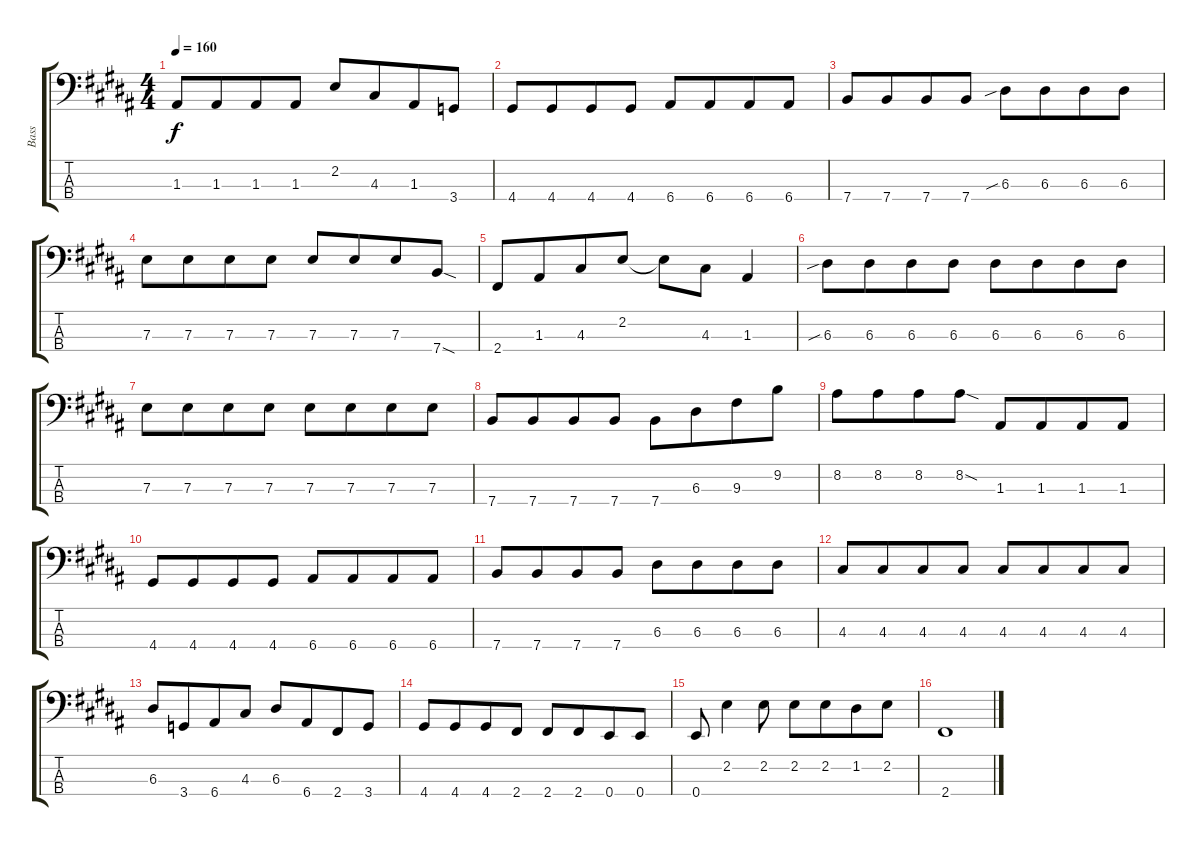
\track ("Bass" "Bass") {instrument electricbassfinger}
\staff {score tabs}
\tuning (G2 D2 A1 E1) {hide}
\ts (4 4)
\tempo 160
\clef f4
\ks b
1.3.8{dy f} 1.3.8{beam merge} 1.3.8 1.3.8 2.2.8 4.3.8{beam merge} 1.3.8 3.4.8 |
4.4.8 4.4.8{beam merge} 4.4.8 4.4.8 6.4.8 6.4.8{beam merge} 6.4.8 6.4.8 |
7.4.8 7.4.8{beam merge} 7.4.8 7.4.8 6.3{sib}.8 6.3.8{beam merge} 6.3.8 6.3.8 |
7.3.8 7.3.8{beam merge} 7.3.8 7.3.8 7.3.8 7.3.8{beam merge} 7.3.8 7.4{sod}.8 |
2.4.8 1.3.8{beam merge} 4.3.8 2.2.8 2.2{t}.8 4.3.8 1.3.4 |
6.3{sib}.8 6.3.8{beam merge} 6.3.8 6.3.8 6.3.8 6.3.8{beam merge} 6.3.8 6.3.8 |
7.3.8 7.3.8{beam merge} 7.3.8 7.3.8 7.3.8 7.3.8{beam merge} 7.3.8 7.3.8 |
7.4.8 7.4.8{beam merge} 7.4.8 7.4.8 7.4.8 6.3.8{beam merge} 9.3.8 9.2.8 |
8.2.8 8.2.8{beam merge} 8.2.8 8.2{sod}.8 1.3.8 1.3.8{beam merge} 1.3.8 1.3.8 |
4.4.8 4.4.8{beam merge} 4.4.8 4.4.8 6.4.8 6.4.8{beam merge} 6.4.8 6.4.8 |
7.4.8 7.4.8{beam merge} 7.4.8 7.4.8 6.3.8 6.3.8{beam merge} 6.3.8 6.3.8 |
4.3.8 4.3.8{beam merge} 4.3.8 4.3.8 4.3.8 4.3.8{beam merge} 4.3.8 4.3.8 |
6.3.8 3.4.8{beam merge} 6.4.8 4.3.8 6.3.8 6.4.8{beam merge} 2.4.8 3.4.8 |
4.4.8 4.4.8{beam merge} 4.4.8 2.4.8 2.4.8 2.4.8{beam merge} 0.4.8 0.4.8 |
0.4.8 2.2.4 2.2.8 2.2.8 2.2.8{beam merge} 1.2.8 2.2.8 |
2.4.1
